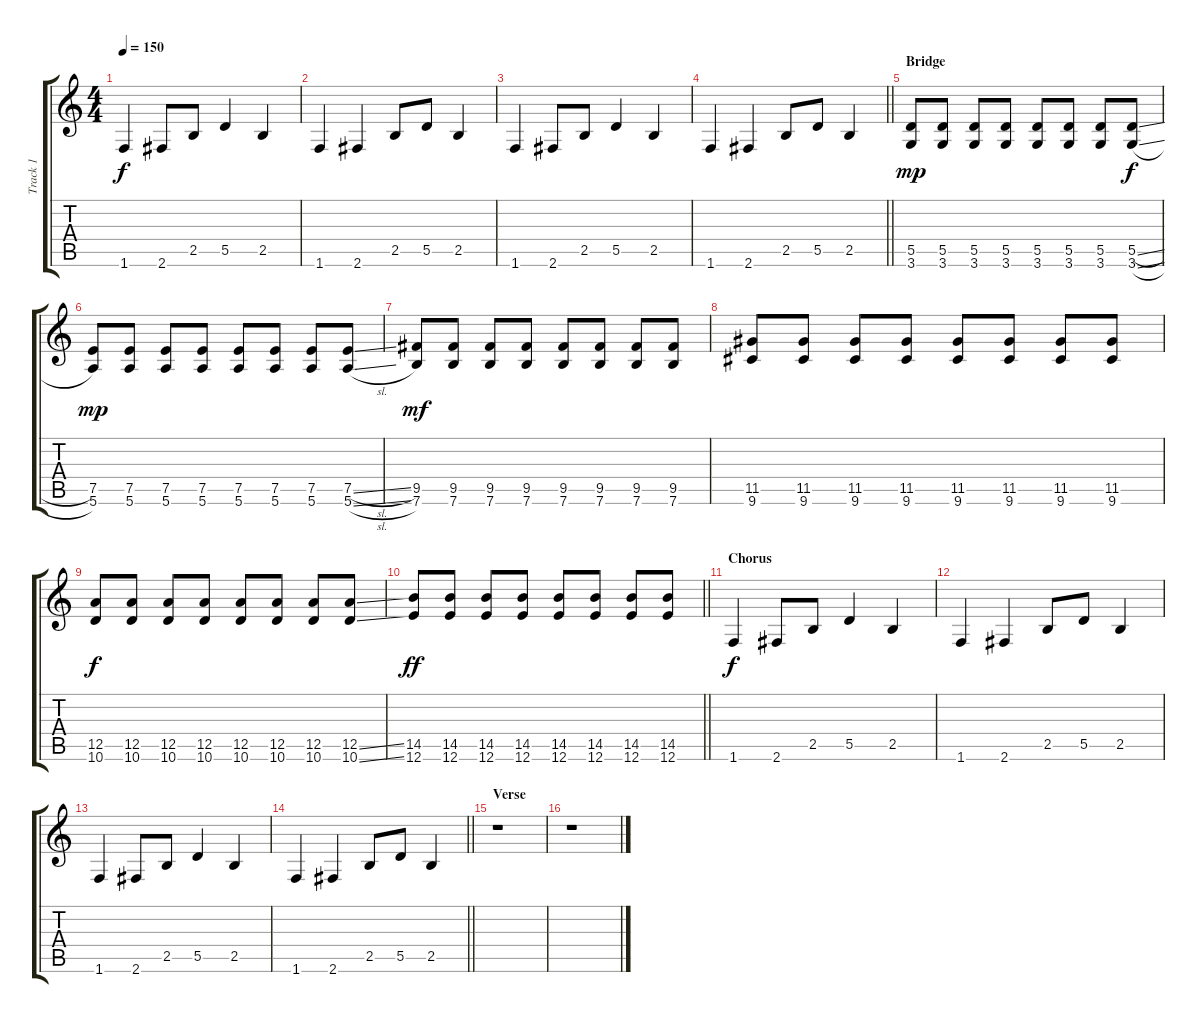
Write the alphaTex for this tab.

\track ("Track 1" "Track 1") {instrument distortionguitar}
\staff {score tabs}
\tuning (E4 B3 G3 D3 A2 E2) {hide}
\ts (4 4)
\tempo 150
\clef g2
\ks c
1.6.4{dy f} 2.6.8 2.5.8 5.5.4 2.5.4 |
1.6.4 2.6.4 2.5.8 5.5.8 2.5.4 |
1.6.4 2.6.8 2.5.8 5.5.4 2.5.4 |
\barLineRight lightlight
1.6.4 2.6.4 2.5.8 5.5.8 2.5.4 |
\section ("" "Bridge")
(5.5 3.6).8{dy mp} (5.5 3.6).8 (5.5 3.6).8 (5.5 3.6).8 (5.5 3.6).8 (5.5 3.6).8 (5.5 3.6).8 (5.5{sl} 3.6{sl}).8{dy f} |
(7.5 5.6).8{dy mp} (7.5 5.6).8 (7.5 5.6).8 (7.5 5.6).8 (7.5 5.6).8 (7.5 5.6).8 (7.5 5.6).8 (7.5{sl} 5.6{sl}).8 |
(9.5 7.6).8{dy mf} (9.5 7.6).8 (9.5 7.6).8 (9.5 7.6).8 (9.5 7.6).8 (9.5 7.6).8 (9.5 7.6).8 (9.5 7.6).8 |
(11.5 9.6).8 (11.5 9.6).8 (11.5 9.6).8 (11.5 9.6).8 (11.5 9.6).8 (11.5 9.6).8 (11.5 9.6).8 (11.5 9.6).8 |
(12.5 10.6).8{dy f} (12.5 10.6).8 (12.5 10.6).8 (12.5 10.6).8 (12.5 10.6).8 (12.5 10.6).8 (12.5 10.6).8 (12.5{ss} 10.6{ss}).8 |
\barLineRight lightlight
(14.5 12.6).8{dy ff} (14.5 12.6).8 (14.5 12.6).8 (14.5 12.6).8 (14.5 12.6).8 (14.5 12.6).8 (14.5 12.6).8 (14.5 12.6).8 |
\section ("" "Chorus")
1.6.4{dy f} 2.6.8 2.5.8 5.5.4 2.5.4 |
1.6.4 2.6.4 2.5.8 5.5.8 2.5.4 |
1.6.4 2.6.8 2.5.8 5.5.4 2.5.4 |
\barLineRight lightlight
1.6.4 2.6.4 2.5.8 5.5.8 2.5.4 |
\section ("" "Verse")
r.1 |
r.1
